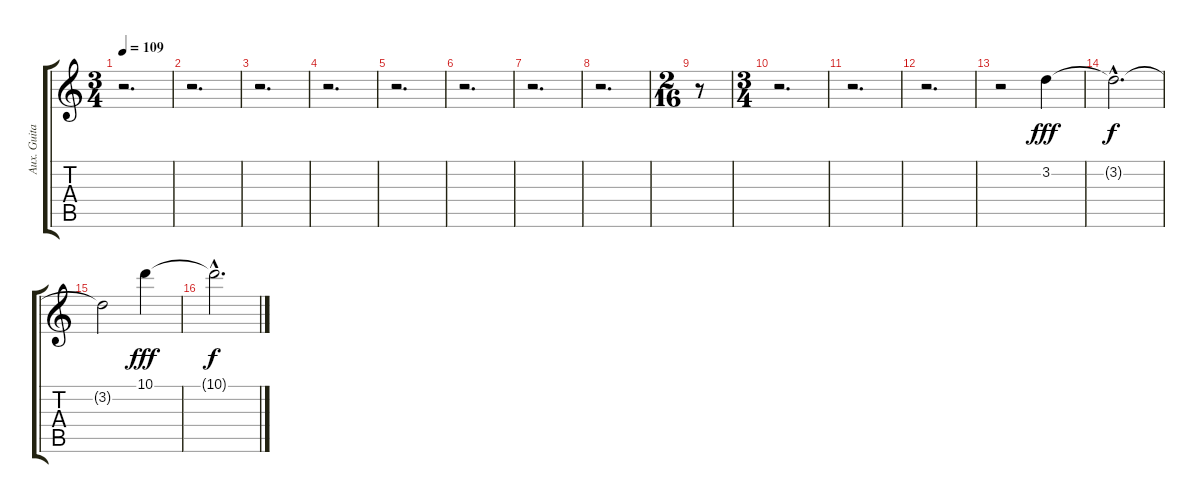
\track ("Aux. Guitar/Feedback" "Aux. Guita") {instrument distortionguitar}
\staff {score tabs}
\tuning (E4 B3 G3 D3 A2 D2) {hide}
\ts (3 4)
\tempo 109
\clef g2
\ks c
r.2{d dy f} |
r.2{d} |
r.2{d} |
r.2{d} |
r.2{d} |
r.2{d} |
r.2{d} |
r.2{d} |
\ts (2 16)
r.8 |
\ts (3 4)
r.2{d} |
r.2{d} |
r.2{d} |
r.2 3.2.4{dy fff volume 0 instrument overdrivenguitar} |
3.2{hac t}.2{d dy f} |
3.2{t}.2 10.1.4{dy fff volume 12} |
10.1{hac t}.2{d dy f}
